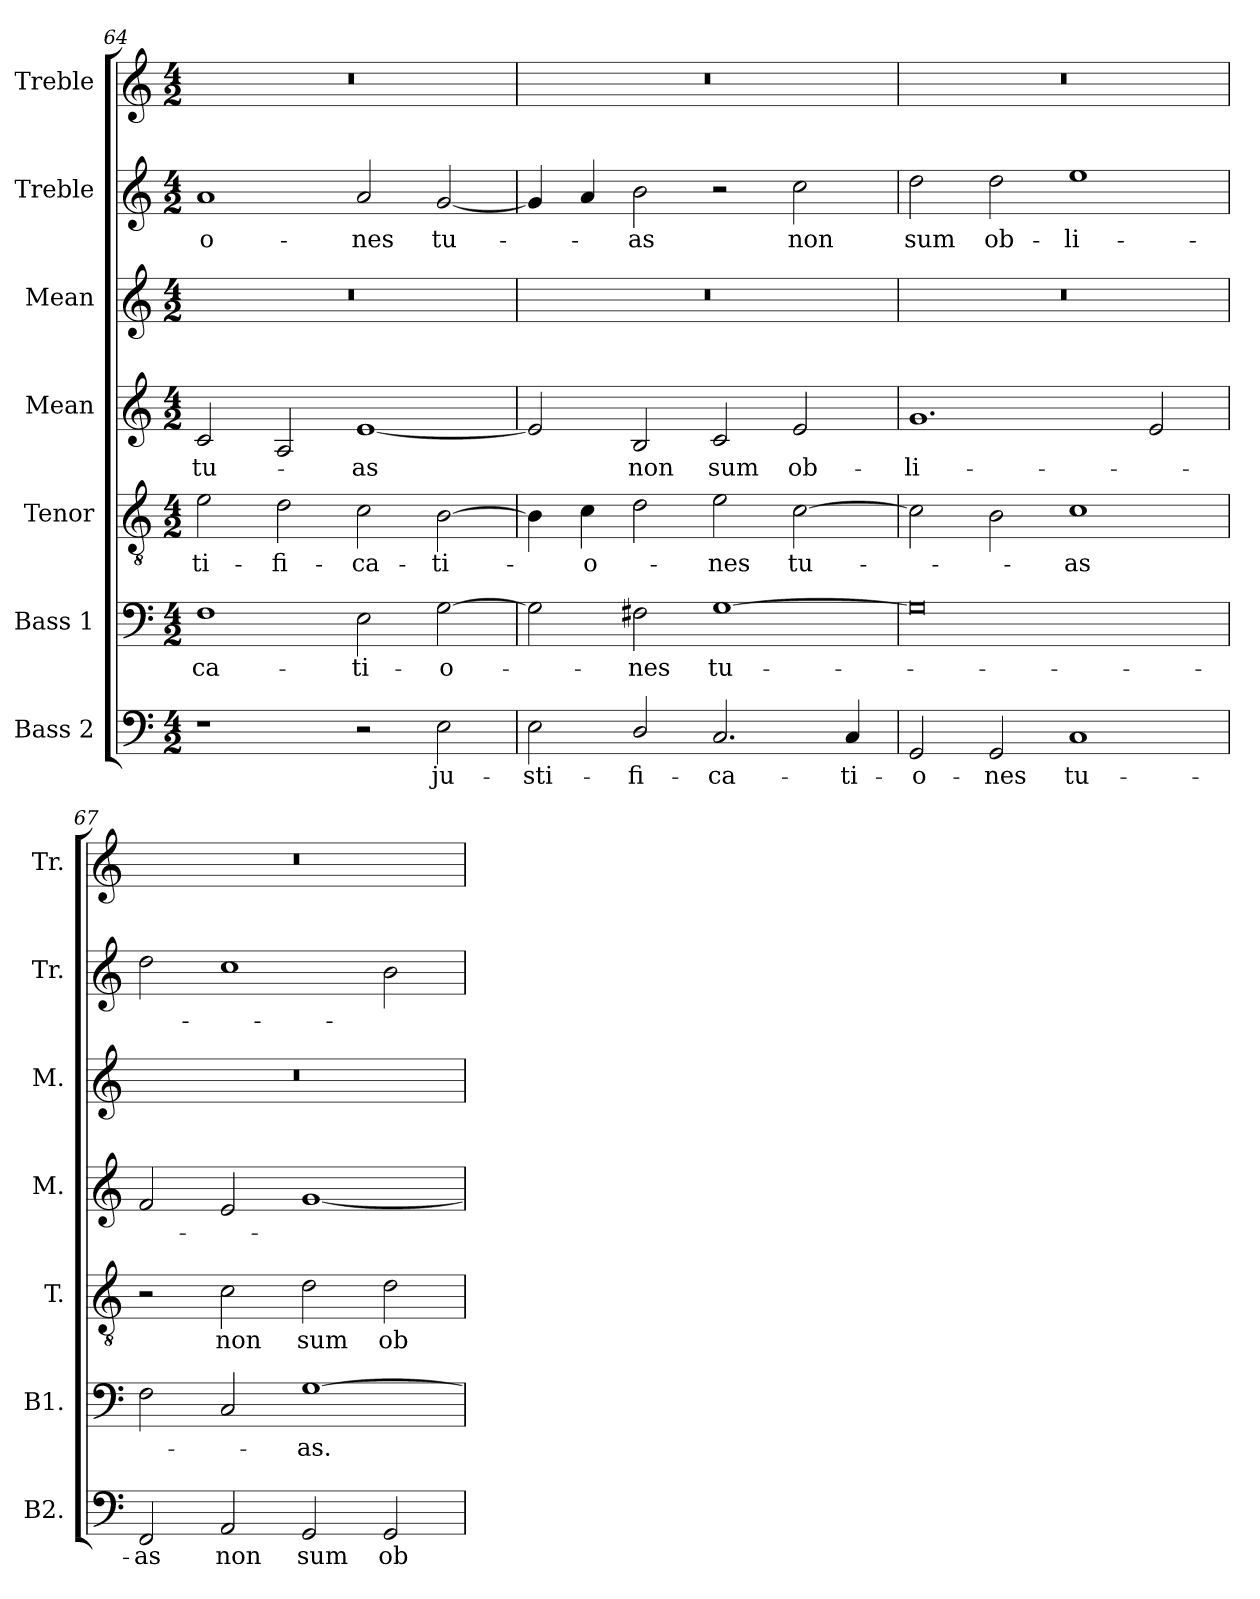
**kern	**text	**kern	**text	**kern	**text	**kern	**text	**kern	**kern	**text	**kern
*part7	*part7	*part6	*part6	*part5	*part5	*part4	*part4	*part3	*part2	*part2	*part1
*staff7	*staff7	*staff6	*staff6	*staff5	*staff5	*staff4	*staff4	*staff3	*staff2	*staff2	*staff1
*I"Bass 2	*	*I"Bass 1	*	*I"Tenor	*	*I"Mean	*	*I"Mean	*I"Treble	*	*I"Treble
*I'B2.	*	*I'B1.	*	*I'T.	*	*I'M.	*	*I'M.	*I'Tr.	*	*I'Tr.
*clefF4	*	*clefF4	*	*clefGv2	*	*clefG2	*	*clefG2	*clefG2	*	*clefG2
*	*	*	*	*ITrd7c12	*	*	*	*	*	*	*
*k[]	*	*k[]	*	*k[]	*	*k[]	*	*k[]	*k[]	*	*k[]
*C:	*	*C:	*	*C:	*	*C:	*	*C:	*C:	*	*C:
*M4/2	*	*M4/2	*	*M4/2	*	*M4/2	*	*M4/2	*M4/2	*	*M4/2
=64	=64	=64	=64	=64	=64	=64	=64	=64	=64	=64	=64
!	!	!	!LO:LY:b:color=#000000	!	!	!	!	!	!	!	!
!	!	!	!	!	!LO:LY:b:color=#000000	!	!	!	!	!	!
!	!	!	!	!	!	!	!LO:LY:b:color=#000000	!LO:N:vis=1	!	!	!
!	!	!	!	!	!	!	!	!	!	!LO:LY:b:color=#000000	!LO:N:vis=1
1r	.	1Fi	-ca-	2Ei\	-ti-	2ci/	tu-	0r	1ai	-o-	0r
!	!	!	!	!	!LO:LY:b:color=#000000	!	!	!	!	!	!
.	.	.	.	2Di\	-fi-	2Ai/	.	.	.	.	.
!	!	!	!LO:LY:b:color=#000000	!	!	!	!	!	!	!	!
!	!	!	!	!	!LO:LY:b:color=#000000	!	!	!	!	!	!
!	!	!	!	!	!	!	!LO:LY:b:color=#000000	!	!	!	!
!	!	!	!	!	!	!	!	!	!	!LO:LY:b:color=#000000	!
2r	.	2Ei\	-ti-	2Ci\	-ca-	[1ei	-as	.	2ai/	-nes	.
!	!LO:LY:b:color=#000000	!	!	!	!	!	!	!	!	!	!
!	!	!	!LO:LY:b:color=#000000	!	!	!	!	!	!	!	!
!	!	!	!	!	!LO:LY:b:color=#000000	!	!	!	!	!	!
!	!	!	!	!	!	!	!	!	!	!LO:LY:b:color=#000000	!
2Ei\	ju-	[2Gi\	-o-	[2BBi\	-ti-	.	.	.	[2gi/	tu-	.
=65	=65	=65	=65	=65	=65	=65	=65	=65	=65	=65	=65
!	!LO:LY:b:color=#000000	!	!	!	!	!	!	!LO:N:vis=1	!	!	!LO:N:vis=1
2Ei\	-sti-	2Gi\]	.	4BBi\]	.	2ei/]	.	0r	4gi/]	.	0r
!	!	!	!	!	!LO:LY:b:color=#000000	!	!	!	!	!	!
.	.	.	.	4Ci\	-o-	.	.	.	4ai/	.	.
!	!LO:LY:b:color=#000000	!	!	!	!	!	!	!	!	!	!
!	!	!	!LO:LY:b:color=#000000	!	!	!	!	!	!	!	!
!	!	!	!	!	!	!	!LO:LY:b:color=#000000	!	!	!	!
!	!	!	!	!	!	!	!	!	!	!LO:LY:b:color=#000000	!
2Di/	-fi-	2F#Xi\	-nes	2Di\	.	2Bi/	non	.	2bi\	-as	.
!	!LO:LY:b:color=#000000	!	!	!	!	!	!	!	!	!	!
!	!	!	!LO:LY:b:color=#000000	!	!	!	!	!	!	!	!
!	!	!	!	!	!LO:LY:b:color=#000000	!	!	!	!	!	!
!	!	!	!	!	!	!	!LO:LY:b:color=#000000	!	!	!	!
2.Ci/	-ca-	[1Gi	tu-	2Ei\	-nes	2ci/	sum	.	2r	.	.
!	!	!	!	!	!LO:LY:b:color=#000000	!	!	!	!	!	!
!	!	!	!	!	!	!	!LO:LY:b:color=#000000	!	!	!	!
!	!	!	!	!	!	!	!	!	!	!LO:LY:b:color=#000000	!
.	.	.	.	[2Ci\	tu-	2ei/	ob-	.	2cci\	non	.
!	!LO:LY:b:color=#000000	!	!	!	!	!	!	!	!	!	!
4Ci/	-ti-	.	.	.	.	.	.	.	.	.	.
!!LO:PB:g=z
=66	=66	=66	=66	=66	=66	=66	=66	=66	=66	=66	=66
!	!LO:LY:b:color=#000000	!	!	!	!	!	!	!	!	!	!
!	!	!	!	!	!	!	!LO:LY:b:color=#000000	!LO:N:vis=1	!	!	!
!	!	!	!	!	!	!	!	!	!	!LO:LY:b:color=#000000	!LO:N:vis=1
2GGi/	-o-	0Gi]	.	2Ci\]	.	1.gi	-li-	0r	2ddi\	sum	0r
!	!LO:LY:b:color=#000000	!	!	!	!	!	!	!	!	!	!
!	!	!	!	!	!	!	!	!	!	!LO:LY:b:color=#000000	!
2GGi/	-nes	.	.	2BBi\	.	.	.	.	2ddi\	ob-	.
!	!LO:LY:b:color=#000000	!	!	!	!	!	!	!	!	!	!
!	!	!	!	!	!LO:LY:b:color=#000000	!	!	!	!	!	!
!	!	!	!	!	!	!	!	!	!	!LO:LY:b:color=#000000	!
1Ci	tu-	.	.	1Ci	-as	.	.	.	1eei	-li-	.
.	.	.	.	.	.	2ei/	.	.	.	.	.
=67	=67	=67	=67	=67	=67	=67	=67	=67	=67	=67	=67
!	!LO:LY:b:color=#000000	!	!	!	!	!	!	!LO:N:vis=1	!	!	!LO:N:vis=1
2FFi/	-as	2Fi\	.	2r	.	2fi/	.	0r	2ddi\	.	0r
!	!LO:LY:b:color=#000000	!	!	!	!	!	!	!	!	!	!
!	!	!	!	!	!LO:LY:b:color=#000000	!	!	!	!	!	!
2AAi/	non	2Ci/	.	2Ci\	non	2ei/	.	.	1cci	.	.
!	!LO:LY:b:color=#000000	!	!	!	!	!	!	!	!	!	!
!	!	!	!LO:LY:b:color=#000000	!	!	!	!	!	!	!	!
!	!	!	!	!	!LO:LY:b:color=#000000	!	!	!	!	!	!
2GGi/	sum	[1Gi	-as.	2Di\	sum	[1gi	.	.	.	.	.
!	!LO:LY:b:color=#000000	!	!	!	!	!	!	!	!	!	!
!	!	!	!	!	!LO:LY:b:color=#000000	!	!	!	!	!	!
2GGi/	ob-	.	.	2Di\	ob-	.	.	.	2bi\	.	.
=	=	=	=	=	=	=	=	=	=	=	=
*-	*-	*-	*-	*-	*-	*-	*-	*-	*-	*-	*-
